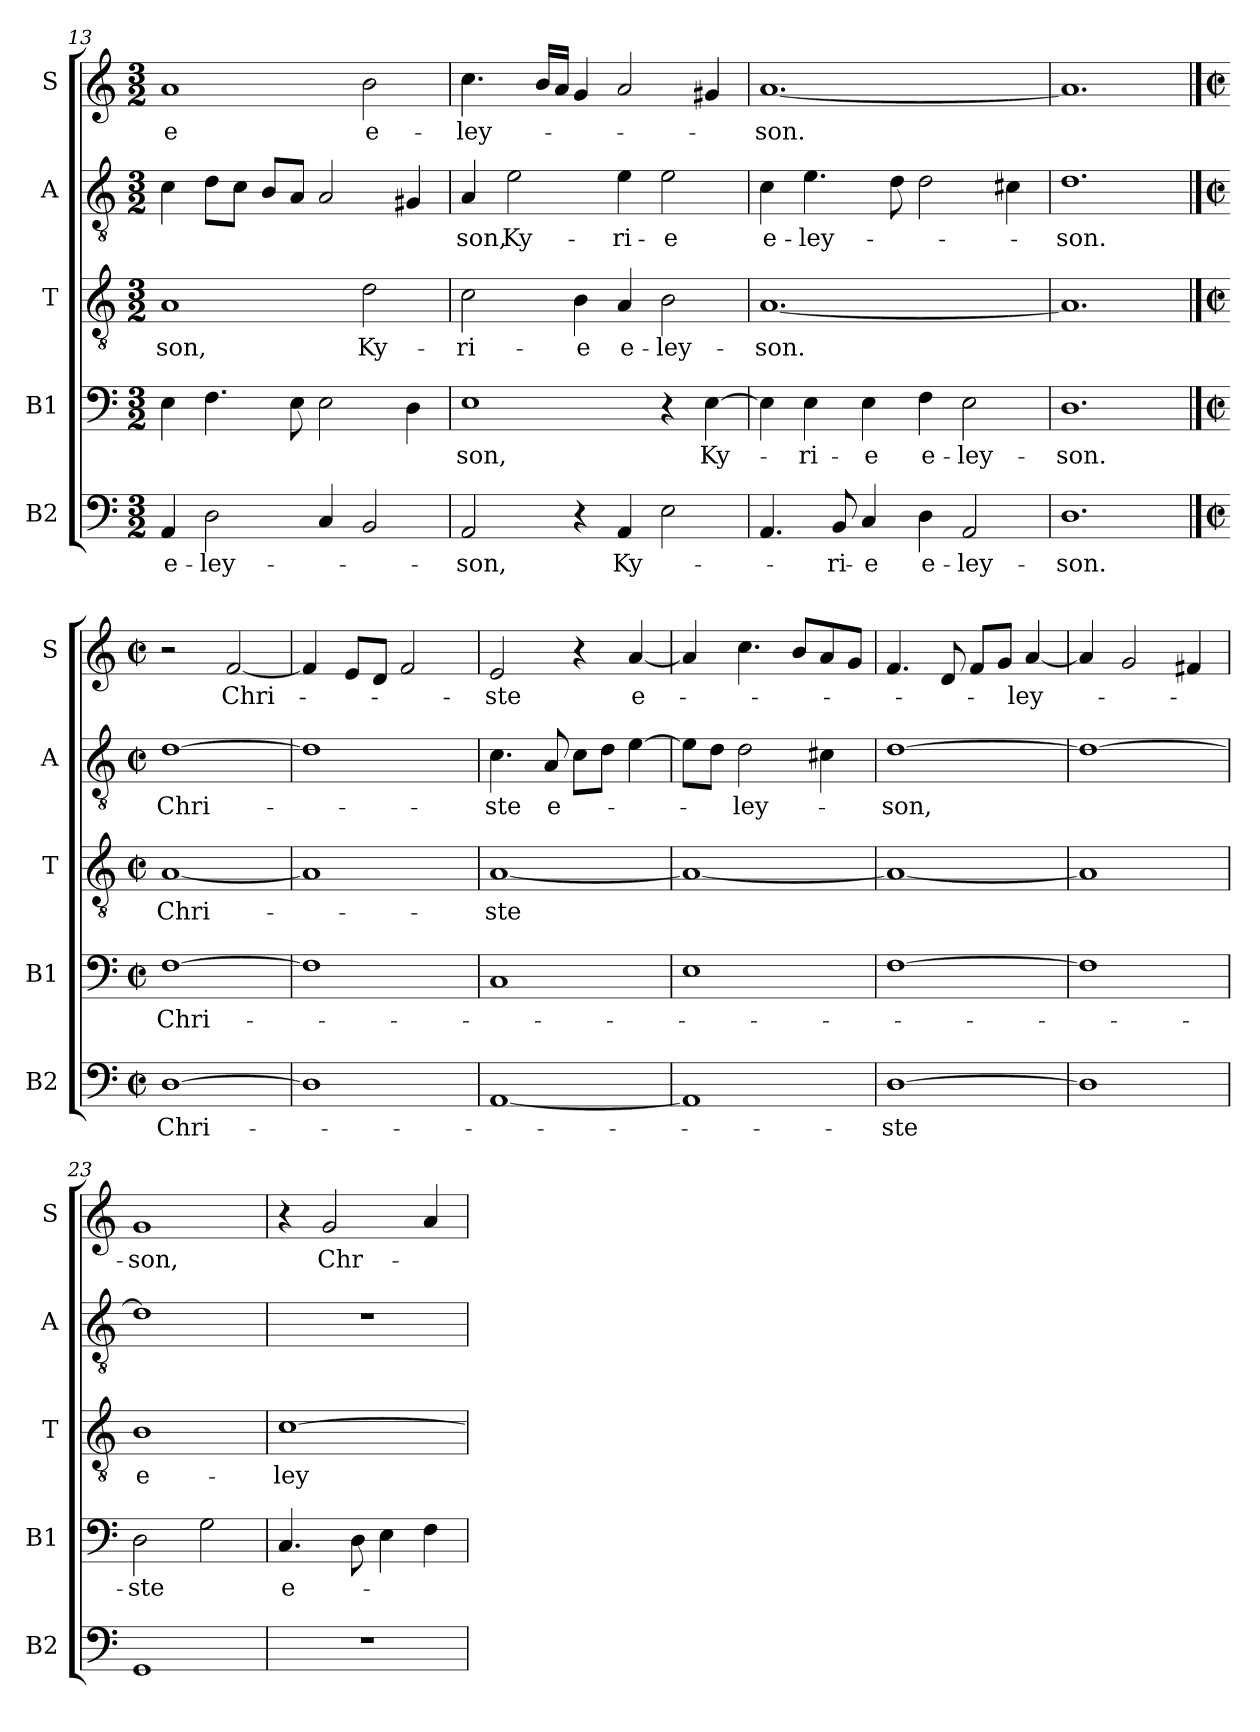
**kern	**text	**kern	**text	**kern	**text	**kern	**text	**kern	**text
*part5	*part5	*part4	*part4	*part3	*part3	*part2	*part2	*part1	*part1
*staff5	*staff5	*staff4	*staff4	*staff3	*staff3	*staff2	*staff2	*staff1	*staff1
*I"B2	*	*I"B1	*	*I"T	*	*I"A	*	*I"S	*
*I'B2	*	*I'B1	*	*I'T	*	*I'A	*	*I'S	*
*clefF4	*	*clefF4	*	*clefGv2	*	*clefGv2	*	*clefG2	*
*k[]	*	*k[]	*	*k[]	*	*k[]	*	*k[]	*
*M3/2	*	*M3/2	*	*M3/2	*	*M3/2	*	*M3/2	*
=13	=13	=13	=13	=13	=13	=13	=13	=13	=13
4AA/	e-	4E\	.	1A	-son,	4c\	.	1a	-e
2D\	-ley-	4.F\	.	.	.	8d\L	.	.	.
.	.	.	.	.	.	8c\J	.	.	.
.	.	.	.	.	.	8B/L	.	.	.
.	.	8E\	.	.	.	8A/J	.	.	.
4C/	.	2E\	.	.	.	2A/	.	.	.
2BB/	.	.	.	2d\	Ky-	.	.	2b\	e-
.	.	4D\	.	.	.	4G#X/	.	.	.
=14	=14	=14	=14	=14	=14	=14	=14	=14	=14
2AA/	-son,	1E	-son,	2c\	-ri-	4A/	-son,	4.cc\	-ley-
.	.	.	.	.	.	2e\	Ky-	.	.
.	.	.	.	.	.	.	.	16b/LL	.
.	.	.	.	.	.	.	.	16a/JJ	.
4r	.	.	.	4B\	-e	.	.	4g/	.
4AA/	Ky-	.	.	4A/	e-	4e\	-ri-	2a/	.
2E\	.	4r	.	2B\	-ley-	2e\	-e	.	.
.	.	[4E\	Ky-	.	.	.	.	4g#X/	.
=15	=15	=15	=15	=15	=15	=15	=15	=15	=15
4.AA/	.	4E\]	.	[1.A	-son.	4c\	e-	[1.a	-son.
.	.	4E\	-ri-	.	.	4.e\	-ley-	.	.
8BB/	-ri-	.	.	.	.	.	.	.	.
4C/	-e	4E\	-e	.	.	.	.	.	.
.	.	.	.	.	.	8d\	.	.	.
4D\	e-	4F\	e-	.	.	2d\	.	.	.
2AA/	-ley-	2E\	-ley-	.	.	.	.	.	.
.	.	.	.	.	.	4c#X\	.	.	.
=16	=16	=16	=16	=16	=16	=16	=16	=16	=16
1.D	-son.	1.D	-son.	1.A]	.	1.d	-son.	1.a]	.
==17	==17	==17	==17	==17	==17	==17	==17	==17	==17
*M2/2	*	*M2/2	*	*M2/2	*	*M2/2	*	*M2/2	*
*met(c|)	*	*met(c|)	*	*met(c|)	*	*met(c|)	*	*met(c|)	*
[1D	Chri-	[1F	Chri-	[1A	Chri-	[1d	Chri-	2r	.
.	.	.	.	.	.	.	.	[2f/	Chri-
=18	=18	=18	=18	=18	=18	=18	=18	=18	=18
1D]	.	1F]	.	1A]	.	1d]	.	4f/]	.
.	.	.	.	.	.	.	.	8e/L	.
.	.	.	.	.	.	.	.	8d/J	.
.	.	.	.	.	.	.	.	2f/	.
=19	=19	=19	=19	=19	=19	=19	=19	=19	=19
[1AA	.	1C	.	[1A	-ste	4.c\	-ste	2e/	-ste
.	.	.	.	.	.	8A/	e-	.	.
.	.	.	.	.	.	8c\L	.	4r	.
.	.	.	.	.	.	8d\J	.	.	.
.	.	.	.	.	.	[4e\	.	[4a/	e-
=20	=20	=20	=20	=20	=20	=20	=20	=20	=20
1AA]	.	1E	.	1A_	.	8e\L]	.	4a/]	.
.	.	.	.	.	.	8d\J	.	.	.
.	.	.	.	.	.	2d\	-ley-	4.cc\	.
.	.	.	.	.	.	.	.	8b/L	.
.	.	.	.	.	.	4c#X\	.	8a/	.
.	.	.	.	.	.	.	.	8g/J	.
=21	=21	=21	=21	=21	=21	=21	=21	=21	=21
[1D	-ste	[1F	.	1A_	.	[1d	-son,	4.f/	.
.	.	.	.	.	.	.	.	8d/	.
.	.	.	.	.	.	.	.	8f/L	.
.	.	.	.	.	.	.	.	8g/J	.
.	.	.	.	.	.	.	.	[4a/	-ley-
=22	=22	=22	=22	=22	=22	=22	=22	=22	=22
1D]	.	1F]	.	1A]	.	1d_	.	4a/]	.
.	.	.	.	.	.	.	.	2g/	.
.	.	.	.	.	.	.	.	4f#X/	.
=23	=23	=23	=23	=23	=23	=23	=23	=23	=23
1GG	.	2D\	-ste	1B	e-	1d]	.	1g	-son,
.	.	2G\	.	.	.	.	.	.	.
=24	=24	=24	=24	=24	=24	=24	=24	=24	=24
1r	.	4.C/	e-	[1c	-ley-	1r	.	4r	.
.	.	.	.	.	.	.	.	2g/	Chr-
.	.	8D\	.	.	.	.	.	.	.
.	.	4E\	.	.	.	.	.	.	.
.	.	4F\	.	.	.	.	.	4a/	.
=	=	=	=	=	=	=	=	=	=
*-	*-	*-	*-	*-	*-	*-	*-	*-	*-
